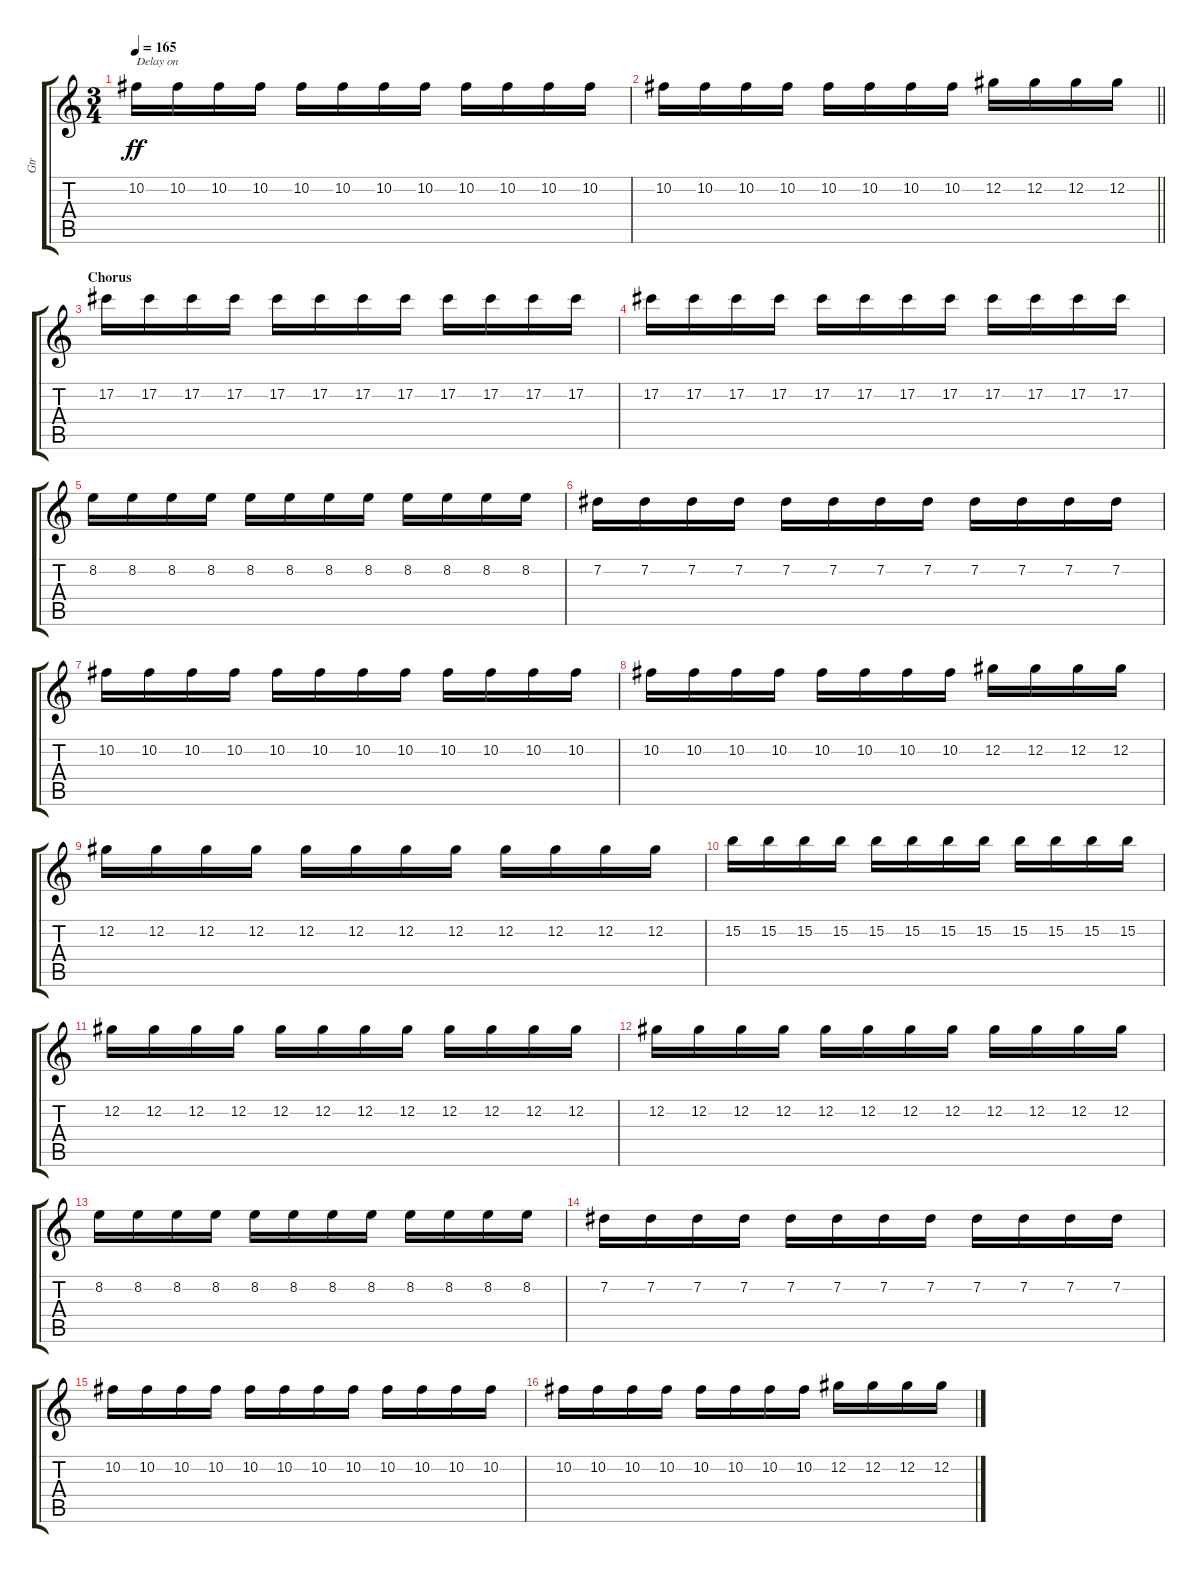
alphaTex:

\track ("Gtr" "Gtr") {instrument distortionguitar}
\staff {score tabs}
\tuning (Db4 Ab3 E3 B2 Gb2 Db2) {hide}
\ts (3 4)
\tempo 165
\clef g2
\ks c
10.2.16{txt "Delay on" dy ff} 10.2.16 10.2.16 10.2.16 10.2.16 10.2.16 10.2.16 10.2.16 10.2.16 10.2.16 10.2.16 10.2.16 |
\barLineRight lightlight
10.2.16 10.2.16 10.2.16 10.2.16 10.2.16 10.2.16 10.2.16 10.2.16 12.2.16 12.2.16 12.2.16 12.2.16 |
\section ("" "Chorus")
17.2.16 17.2.16 17.2.16 17.2.16 17.2.16 17.2.16 17.2.16 17.2.16 17.2.16 17.2.16 17.2.16 17.2.16 |
17.2.16 17.2.16 17.2.16 17.2.16 17.2.16 17.2.16 17.2.16 17.2.16 17.2.16 17.2.16 17.2.16 17.2.16 |
8.2.16 8.2.16 8.2.16 8.2.16 8.2.16 8.2.16 8.2.16 8.2.16 8.2.16 8.2.16 8.2.16 8.2.16 |
7.2.16 7.2.16 7.2.16 7.2.16 7.2.16 7.2.16 7.2.16 7.2.16 7.2.16 7.2.16 7.2.16 7.2.16 |
10.2.16 10.2.16 10.2.16 10.2.16 10.2.16 10.2.16 10.2.16 10.2.16 10.2.16 10.2.16 10.2.16 10.2.16 |
10.2.16 10.2.16 10.2.16 10.2.16 10.2.16 10.2.16 10.2.16 10.2.16 12.2.16 12.2.16 12.2.16 12.2.16 |
12.2.16 12.2.16 12.2.16 12.2.16 12.2.16 12.2.16 12.2.16 12.2.16 12.2.16 12.2.16 12.2.16 12.2.16 |
15.2.16 15.2.16 15.2.16 15.2.16 15.2.16 15.2.16 15.2.16 15.2.16 15.2.16 15.2.16 15.2.16 15.2.16 |
12.2.16 12.2.16 12.2.16 12.2.16 12.2.16 12.2.16 12.2.16 12.2.16 12.2.16 12.2.16 12.2.16 12.2.16 |
12.2.16 12.2.16 12.2.16 12.2.16 12.2.16 12.2.16 12.2.16 12.2.16 12.2.16 12.2.16 12.2.16 12.2.16 |
8.2.16 8.2.16 8.2.16 8.2.16 8.2.16 8.2.16 8.2.16 8.2.16 8.2.16 8.2.16 8.2.16 8.2.16 |
7.2.16 7.2.16 7.2.16 7.2.16 7.2.16 7.2.16 7.2.16 7.2.16 7.2.16 7.2.16 7.2.16 7.2.16 |
10.2.16 10.2.16 10.2.16 10.2.16 10.2.16 10.2.16 10.2.16 10.2.16 10.2.16 10.2.16 10.2.16 10.2.16 |
10.2.16 10.2.16 10.2.16 10.2.16 10.2.16 10.2.16 10.2.16 10.2.16 12.2.16 12.2.16 12.2.16 12.2.16
